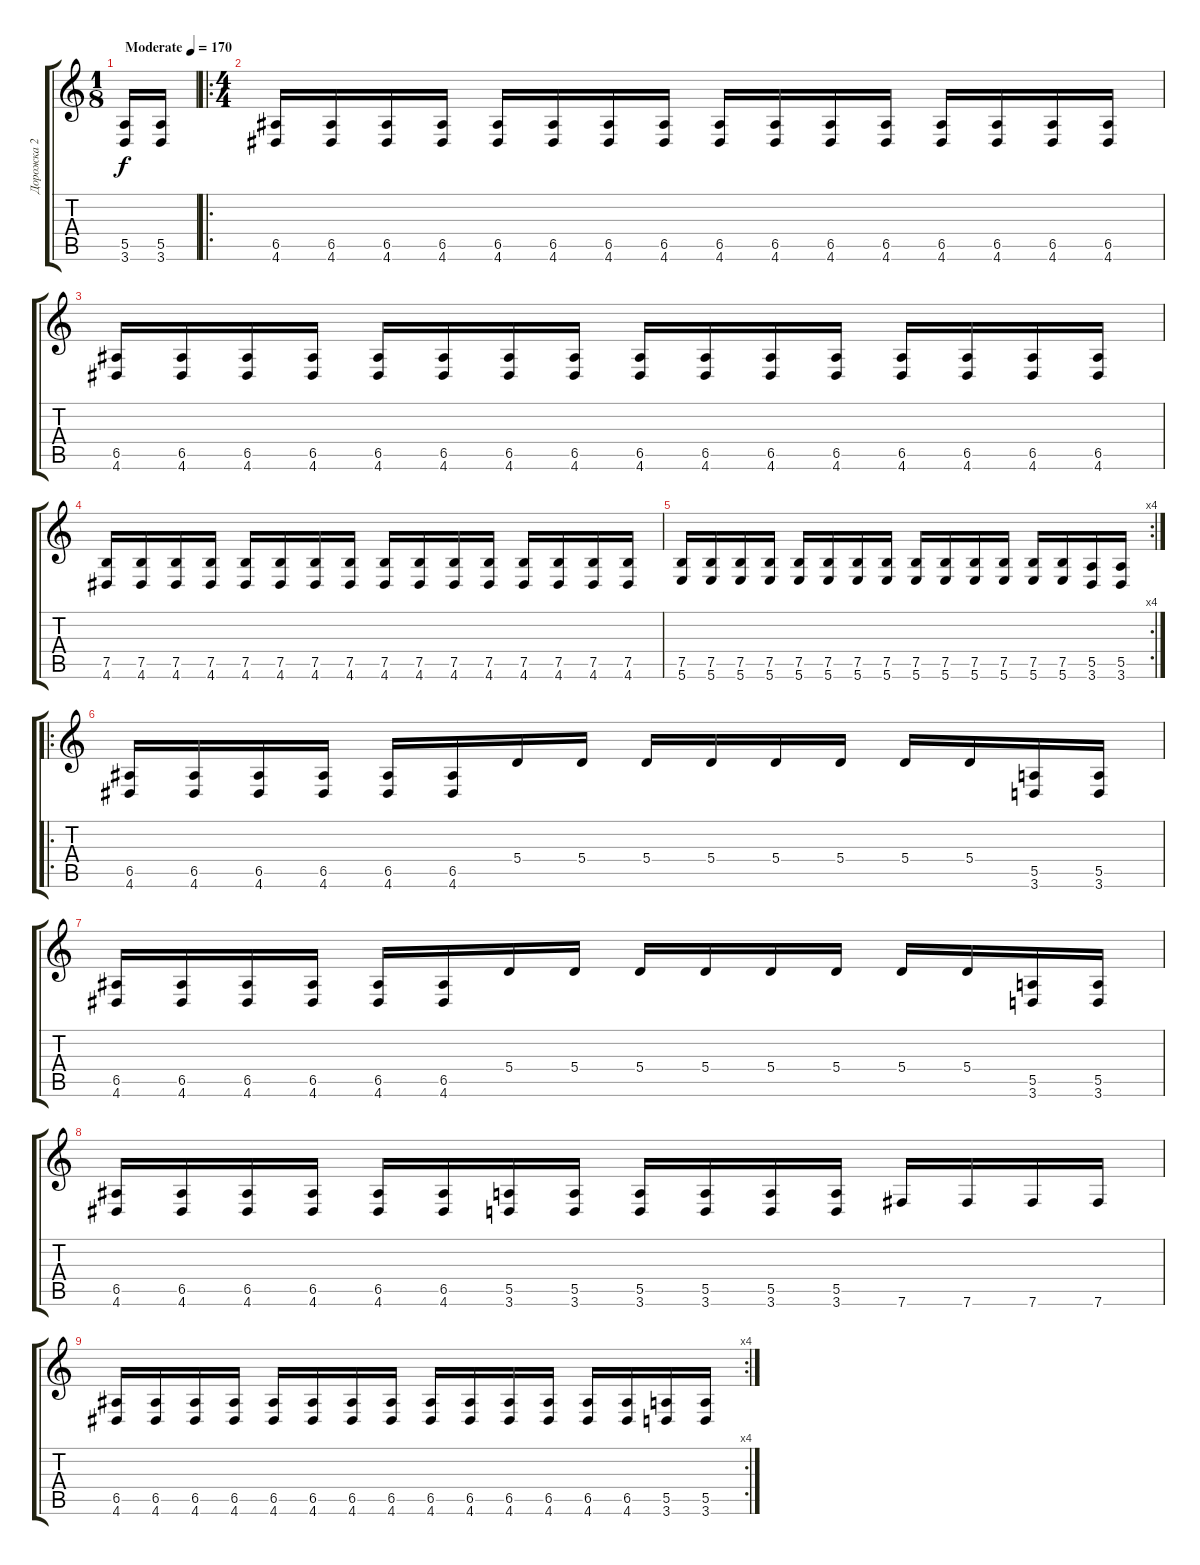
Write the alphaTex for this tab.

\track ("Дорожка 2" "Дорожка 2") {instrument distortionguitar}
\staff {score tabs}
\tuning (B3 Gb3 D3 A2 E2 B1) {hide}
\ts (1 8)
\tempo (170 "Moderate")
\clef g2
\ks c
(5.5 3.6).16{dy f instrument distortionguitar} (5.5 3.6).16 |
\ro
\ts (4 4)
(6.5 4.6).16 (6.5 4.6).16 (6.5 4.6).16 (6.5 4.6).16 (6.5 4.6).16 (6.5 4.6).16 (6.5 4.6).16 (6.5 4.6).16 (6.5 4.6).16 (6.5 4.6).16 (6.5 4.6).16 (6.5 4.6).16 (6.5 4.6).16 (6.5 4.6).16 (6.5 4.6).16 (6.5 4.6).16 |
(6.5 4.6).16 (6.5 4.6).16 (6.5 4.6).16 (6.5 4.6).16 (6.5 4.6).16 (6.5 4.6).16 (6.5 4.6).16 (6.5 4.6).16 (6.5 4.6).16 (6.5 4.6).16 (6.5 4.6).16 (6.5 4.6).16 (6.5 4.6).16 (6.5 4.6).16 (6.5 4.6).16 (6.5 4.6).16 |
(7.5 4.6).16 (7.5 4.6).16 (7.5 4.6).16 (7.5 4.6).16 (7.5 4.6).16 (7.5 4.6).16 (7.5 4.6).16 (7.5 4.6).16 (7.5 4.6).16 (7.5 4.6).16 (7.5 4.6).16 (7.5 4.6).16 (7.5 4.6).16 (7.5 4.6).16 (7.5 4.6).16 (7.5 4.6).16 |
\rc 4
(7.5 5.6).16 (7.5 5.6).16 (7.5 5.6).16 (7.5 5.6).16 (7.5 5.6).16 (7.5 5.6).16 (7.5 5.6).16 (7.5 5.6).16 (7.5 5.6).16 (7.5 5.6).16 (7.5 5.6).16 (7.5 5.6).16 (7.5 5.6).16 (7.5 5.6).16 (5.5 3.6).16 (5.5 3.6).16 |
\ro
(6.5 4.6).16 (6.5 4.6).16 (6.5 4.6).16 (6.5 4.6).16 (6.5 4.6).16 (6.5 4.6).16 5.4.16 5.4.16 5.4.16 5.4.16 5.4.16 5.4.16 5.4.16 5.4.16 (5.5 3.6).16 (5.5 3.6).16 |
(6.5 4.6).16 (6.5 4.6).16 (6.5 4.6).16 (6.5 4.6).16 (6.5 4.6).16 (6.5 4.6).16 5.4.16 5.4.16 5.4.16 5.4.16 5.4.16 5.4.16 5.4.16 5.4.16 (5.5 3.6).16 (5.5 3.6).16 |
(6.5 4.6).16 (6.5 4.6).16 (6.5 4.6).16 (6.5 4.6).16 (6.5 4.6).16 (6.5 4.6).16 (5.5 3.6).16 (5.5 3.6).16 (5.5 3.6).16 (5.5 3.6).16 (5.5 3.6).16 (5.5 3.6).16 7.6.16 7.6.16 7.6.16 7.6.16 |
\rc 4
(6.5 4.6).16 (6.5 4.6).16 (6.5 4.6).16 (6.5 4.6).16 (6.5 4.6).16 (6.5 4.6).16 (6.5 4.6).16 (6.5 4.6).16 (6.5 4.6).16 (6.5 4.6).16 (6.5 4.6).16 (6.5 4.6).16 (6.5 4.6).16 (6.5 4.6).16 (5.5 3.6).16 (5.5 3.6).16
